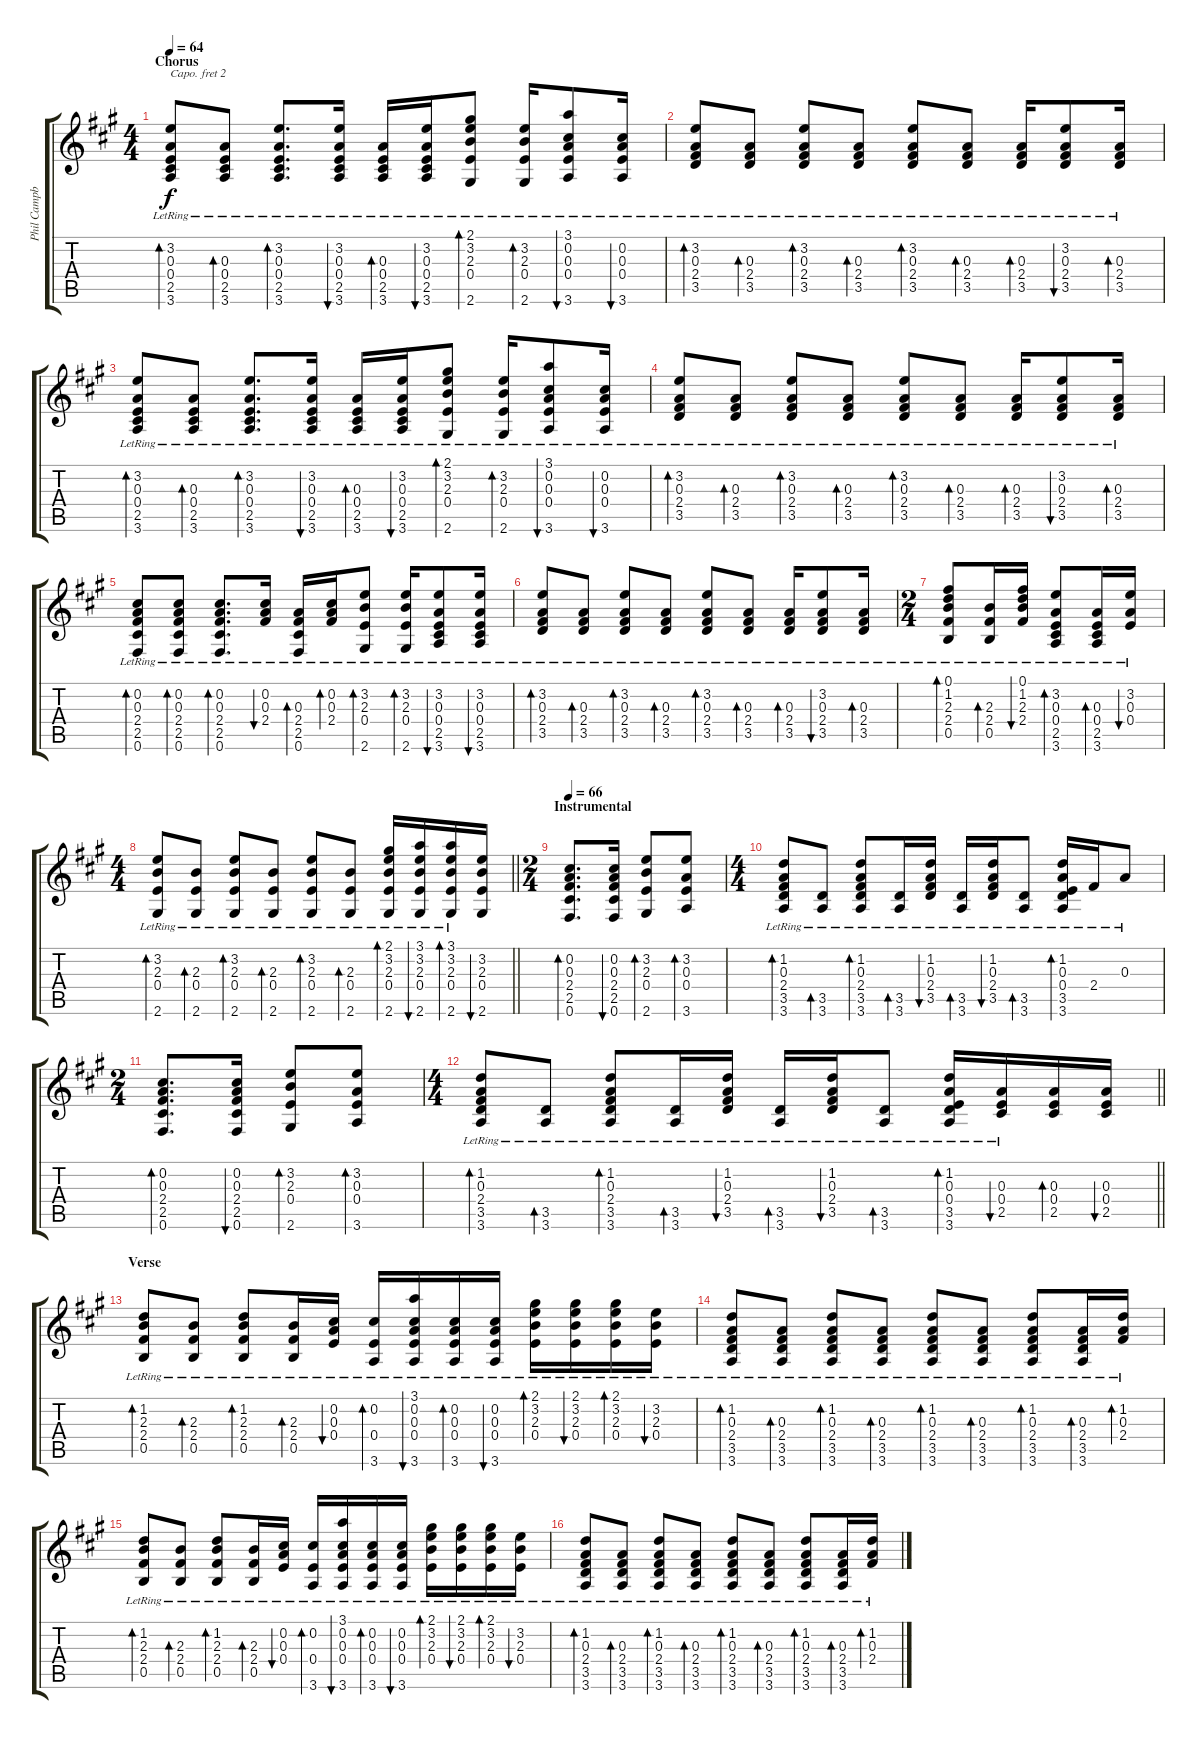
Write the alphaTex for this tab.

\track ("Phil Campbell" "Phil Campb") {instrument acousticguitarsteel}
\staff {score tabs}
\capo 2
\tuning (E4 B3 G3 D3 A2 E2) {hide}
\ts (4 4)
\section ("" "Chorus")
\tempo 64
\clef g2
\ks f#minor
(3.2{lr} 0.3{lr} 0.4{lr} 2.5{lr} 3.6{lr}).8{bd 30 dy f} (0.3{lr} 0.4{lr} 2.5{lr} 3.6{lr}).8{bd 30} (3.2 0.3{lr} 0.4{lr} 2.5 3.6{lr}).8{d bd 30} (3.2{lr} 0.3{lr} 0.4{lr} 2.5 3.6{lr}).16{bu 30} (0.3{lr} 0.4{lr} 2.5 3.6{lr}).16{bd 30} (3.2{lr} 0.3{lr} 0.4{lr} 2.5 3.6{lr}).16{bu 30} (2.1{lr} 3.2{lr} 2.3{lr} 0.4{lr} 2.6{lr}).8{bd 30} (3.2{lr} 2.3{lr} 0.4{lr} 2.6{lr}).16{bd 30} (3.1{lr} 0.2{lr} 0.3{lr} 0.4{lr} 3.6{lr}).8{bu 30} (0.2{lr} 0.3{lr} 0.4{lr} 3.6{lr}).16{bu 30} |
(3.2{lr} 0.3{lr} 2.4{lr} 3.5{lr}).8{bd 30} (0.3{lr} 2.4{lr} 3.5{lr}).8{bd 30} (3.2{lr} 0.3{lr} 2.4{lr} 3.5{lr}).8{bd 30} (0.3{lr} 2.4{lr} 3.5{lr}).8{bd 30} (3.2{lr} 0.3{lr} 2.4{lr} 3.5{lr}).8{bd 30} (0.3{lr} 2.4{lr} 3.5{lr}).8{bd 30} (0.3{lr} 2.4{lr} 3.5{lr}).16{bd 30} (3.2 0.3{lr} 2.4{lr} 3.5{lr}).8{bu 30} (0.3{lr} 2.4{lr} 3.5{lr}).16{bd 30} |
(3.2{lr} 0.3{lr} 0.4{lr} 2.5{lr} 3.6{lr}).8{bd 30} (0.3{lr} 0.4{lr} 2.5{lr} 3.6{lr}).8{bd 30} (3.2 0.3{lr} 0.4{lr} 2.5 3.6{lr}).8{d bd 30} (3.2{lr} 0.3{lr} 0.4{lr} 2.5 3.6{lr}).16{bu 30} (0.3{lr} 0.4{lr} 2.5 3.6{lr}).16{bd 30} (3.2{lr} 0.3{lr} 0.4{lr} 2.5 3.6{lr}).16{bu 30} (2.1{lr} 3.2{lr} 2.3{lr} 0.4{lr} 2.6{lr}).8{bd 30} (3.2{lr} 2.3{lr} 0.4{lr} 2.6{lr}).16{bd 30} (3.1{lr} 0.2{lr} 0.3{lr} 0.4{lr} 3.6{lr}).8{bu 30} (0.2{lr} 0.3{lr} 0.4{lr} 3.6{lr}).16{bu 30} |
(3.2{lr} 0.3{lr} 2.4{lr} 3.5{lr}).8{bd 30} (0.3{lr} 2.4{lr} 3.5{lr}).8{bd 30} (3.2{lr} 0.3{lr} 2.4{lr} 3.5{lr}).8{bd 30} (0.3{lr} 2.4{lr} 3.5{lr}).8{bd 30} (3.2{lr} 0.3{lr} 2.4{lr} 3.5{lr}).8{bd 30} (0.3{lr} 2.4{lr} 3.5{lr}).8{bd 30} (0.3{lr} 2.4{lr} 3.5{lr}).16{bd 30} (3.2 0.3{lr} 2.4{lr} 3.5{lr}).8{bu 30} (0.3{lr} 2.4{lr} 3.5{lr}).16{bd 30} |
(0.2{lr} 0.3{lr} 2.4{lr} 2.5{lr} 0.6{lr}).8{bd 30} (0.2{lr} 0.3{lr} 2.4{lr} 2.5{lr} 0.6{lr}).8{bd 30} (0.2{lr} 0.3{lr} 2.4{lr} 2.5 0.6{lr}).8{d bd 30} (0.2{lr} 0.3{lr} 2.4{lr}).16{bu 30} (0.3{lr} 2.4{lr} 2.5 0.6{lr}).16{bd 30} (0.2 0.3{lr} 2.4{lr}).16{bd 30} (3.2{lr} 2.3{lr} 0.4{lr} 2.6{lr}).8{bd 30} (3.2{lr} 2.3{lr} 0.4{lr} 2.6{lr}).16{bd 30} (3.2{lr} 0.3{lr} 0.4{lr} 2.5 3.6{lr}).8{bu 30} (3.2{lr} 0.3{lr} 0.4{lr} 2.5 3.6{lr}).16{bu 30} |
(3.2{lr} 0.3{lr} 2.4{lr} 3.5{lr}).8{bd 30} (0.3{lr} 2.4{lr} 3.5{lr}).8{bd 30} (3.2{lr} 0.3{lr} 2.4{lr} 3.5{lr}).8{bd 30} (0.3{lr} 2.4{lr} 3.5{lr}).8{bd 30} (3.2{lr} 0.3{lr} 2.4{lr} 3.5{lr}).8{bd 30} (0.3{lr} 2.4{lr} 3.5{lr}).8{bd 30} (0.3{lr} 2.4{lr} 3.5{lr}).16{bd 30} (3.2 0.3{lr} 2.4{lr} 3.5{lr}).8{bu 30} (0.3{lr} 2.4{lr} 3.5{lr}).16{bd 30} |
\ts (2 4)
(0.1{lr} 1.2{lr} 2.3{lr} 2.4{lr} 0.5{lr}).8{bd 30} (2.3{lr} 2.4{lr} 0.5{lr}).16{bd 30} (0.1{lr} 1.2{lr} 2.3{lr} 2.4{lr}).16{bu 30} (3.2{lr} 0.3{lr} 0.4{lr} 2.5{lr} 3.6{lr}).8{bd 30} (0.3{lr} 0.4{lr} 2.5{lr} 3.6{lr}).16{bd 30} (3.2{lr} 0.3{lr} 0.4{lr}).16{bu 30} |
\ts (4 4)
\barLineRight lightlight
(3.2{lr} 2.3{lr} 0.4{lr} 2.6{lr}).8{bd 30} (2.3{lr} 0.4{lr} 2.6{lr}).8{bd 30} (3.2{lr} 2.3{lr} 0.4{lr} 2.6{lr}).8{bd 30} (2.3{lr} 0.4{lr} 2.6{lr}).8{bd 30} (3.2{lr} 2.3{lr} 0.4{lr} 2.6{lr}).8{bd 30} (2.3{lr} 0.4{lr} 2.6{lr}).8{bd 30} (2.1 3.2{lr} 2.3{lr} 0.4{lr} 2.6{lr}).16{bd 30} (3.1 3.2{lr} 2.3{lr} 0.4{lr} 2.6{lr}).16{bu 30} (3.1 3.2{lr} 2.3{lr} 0.4{lr} 2.6{lr}).16{bd 30} (3.2 2.3 0.4 2.6).16{bu 30} |
\ts (2 4)
\section ("" "Instrumental")
\tempo 66
(0.2 0.3 2.4 2.5 0.6).8{d bd 30} (0.2 0.3 2.4 2.5 0.6).16{bu 30} (3.2 2.3 0.4 2.6).8{bd 30} (3.2 0.3 0.4 3.6).8{bd 30} |
\ts (4 4)
(1.2{lr} 0.3{lr} 2.4{lr} 3.5{lr} 3.6{lr}).8{bd 30} (3.5{lr} 3.6{lr}).8{bd 30} (1.2{lr} 0.3{lr} 2.4{lr} 3.5{lr} 3.6{lr}).8{bd 30} (3.5{lr} 3.6{lr}).16{bd 30} (1.2{lr} 0.3{lr} 2.4{lr} 3.5{lr}).16{bu 30} (3.5{lr} 3.6{lr}).16{bd 30} (1.2{lr} 0.3{lr} 2.4{lr} 3.5{lr}).16{bu 30} (3.5{lr} 3.6{lr}).8{bd 30} (1.2{lr} 0.3{lr} 0.4{lr} 3.5{lr} 3.6{lr}).16{bd 30} 2.4{lr}.16 0.3{lr}.8 |
\ts (2 4)
(0.2 0.3 2.4 2.5 0.6).8{d bd 30} (0.2 0.3 2.4 2.5 0.6).16{bu 30} (3.2 2.3 0.4 2.6).8{bd 30} (3.2 0.3 0.4 3.6).8{bd 30} |
\ts (4 4)
\barLineRight lightlight
(1.2{lr} 0.3{lr} 2.4{lr} 3.5{lr} 3.6{lr}).8{bd 30} (3.5{lr} 3.6{lr}).8{bd 30} (1.2{lr} 0.3{lr} 2.4{lr} 3.5{lr} 3.6{lr}).8{bd 30} (3.5{lr} 3.6{lr}).16{bd 30} (1.2{lr} 0.3{lr} 2.4{lr} 3.5{lr}).16{bu 30} (3.5{lr} 3.6{lr}).16{bd 30} (1.2{lr} 0.3{lr} 2.4{lr} 3.5{lr}).16{bu 30} (3.5{lr} 3.6{lr}).8{bd 30} (1.2{lr} 0.3{lr} 0.4{lr} 3.5{lr} 3.6).16{bd 30} (0.3 0.4{lr} 2.5).16{bu 30} (0.3 0.4 2.5).16{bd 30} (0.3 0.4 2.5).16{bu 30} |
\section ("" "Verse")
(1.2{lr} 2.3{lr} 2.4{lr} 0.5{lr}).8{bd 30} (2.3{lr} 2.4{lr} 0.5{lr}).8{bd 30} (1.2{lr} 2.3{lr} 2.4{lr} 0.5{lr}).8{bd 30} (2.3{lr} 2.4{lr} 0.5{lr}).16{bd 30} (0.2{lr} 0.3{lr} 0.4{lr}).16{bu 30} (0.2{lr} 0.4{lr} 3.6{lr}).16{bd 30} (3.1{lr} 0.2{lr} 0.3{lr} 0.4{lr} 3.6{lr}).16{bu 30} (0.2{lr} 0.3{lr} 0.4{lr} 3.6{lr}).16{bd 30} (0.2{lr} 0.3{lr} 0.4{lr} 3.6).16{bu 30} (2.1{lr} 3.2{lr} 2.3{lr} 0.4{lr}).16{bd 30} (2.1{lr} 3.2{lr} 2.3{lr} 0.4{lr}).16{bu 30} (2.1 3.2{lr} 2.3{lr} 0.4{lr}).16{bd 30} (3.2{lr} 2.3{lr} 0.4{lr}).16{bu 30} |
(1.2{lr} 0.3{lr} 2.4{lr} 3.5{lr} 3.6{lr}).8{bd 30} (0.3{lr} 2.4{lr} 3.5{lr} 3.6{lr}).8{bd 30} (1.2{lr} 0.3{lr} 2.4{lr} 3.5{lr} 3.6{lr}).8{bd 30} (0.3{lr} 2.4{lr} 3.5{lr} 3.6{lr}).8{bd 30} (1.2{lr} 0.3{lr} 2.4{lr} 3.5{lr} 3.6{lr}).8{bd 30} (0.3{lr} 2.4{lr} 3.5{lr} 3.6{lr}).8{bd 30} (1.2{lr} 0.3{lr} 2.4{lr} 3.5{lr} 3.6{lr}).8{bd 30} (0.3{lr} 2.4{lr} 3.5{lr} 3.6).16{bd 30} (1.2 0.3{lr} 2.4{lr}).16{bd 30} |
(1.2{lr} 2.3{lr} 2.4{lr} 0.5{lr}).8{bd 30} (2.3{lr} 2.4{lr} 0.5{lr}).8{bd 30} (1.2{lr} 2.3{lr} 2.4{lr} 0.5{lr}).8{bd 30} (2.3{lr} 2.4{lr} 0.5{lr}).16{bd 30} (0.2{lr} 0.3{lr} 0.4{lr}).16{bu 30} (0.2{lr} 0.4{lr} 3.6{lr}).16{bd 30} (3.1{lr} 0.2{lr} 0.3{lr} 0.4{lr} 3.6{lr}).16{bu 30} (0.2{lr} 0.3{lr} 0.4{lr} 3.6{lr}).16{bd 30} (0.2{lr} 0.3{lr} 0.4{lr} 3.6).16{bu 30} (2.1{lr} 3.2{lr} 2.3{lr} 0.4{lr}).16{bd 30} (2.1{lr} 3.2{lr} 2.3{lr} 0.4{lr}).16{bu 30} (2.1 3.2{lr} 2.3{lr} 0.4{lr}).16{bd 30} (3.2{lr} 2.3{lr} 0.4{lr}).16{bu 30} |
(1.2{lr} 0.3{lr} 2.4{lr} 3.5{lr} 3.6{lr}).8{bd 30} (0.3{lr} 2.4{lr} 3.5{lr} 3.6{lr}).8{bd 30} (1.2{lr} 0.3{lr} 2.4{lr} 3.5{lr} 3.6{lr}).8{bd 30} (0.3{lr} 2.4{lr} 3.5{lr} 3.6{lr}).8{bd 30} (1.2{lr} 0.3{lr} 2.4{lr} 3.5{lr} 3.6{lr}).8{bd 30} (0.3{lr} 2.4{lr} 3.5{lr} 3.6{lr}).8{bd 30} (1.2{lr} 0.3{lr} 2.4{lr} 3.5{lr} 3.6{lr}).8{bd 30} (0.3{lr} 2.4{lr} 3.5{lr} 3.6).16{bd 30} (1.2 0.3{lr} 2.4{lr}).16{bd 30}
